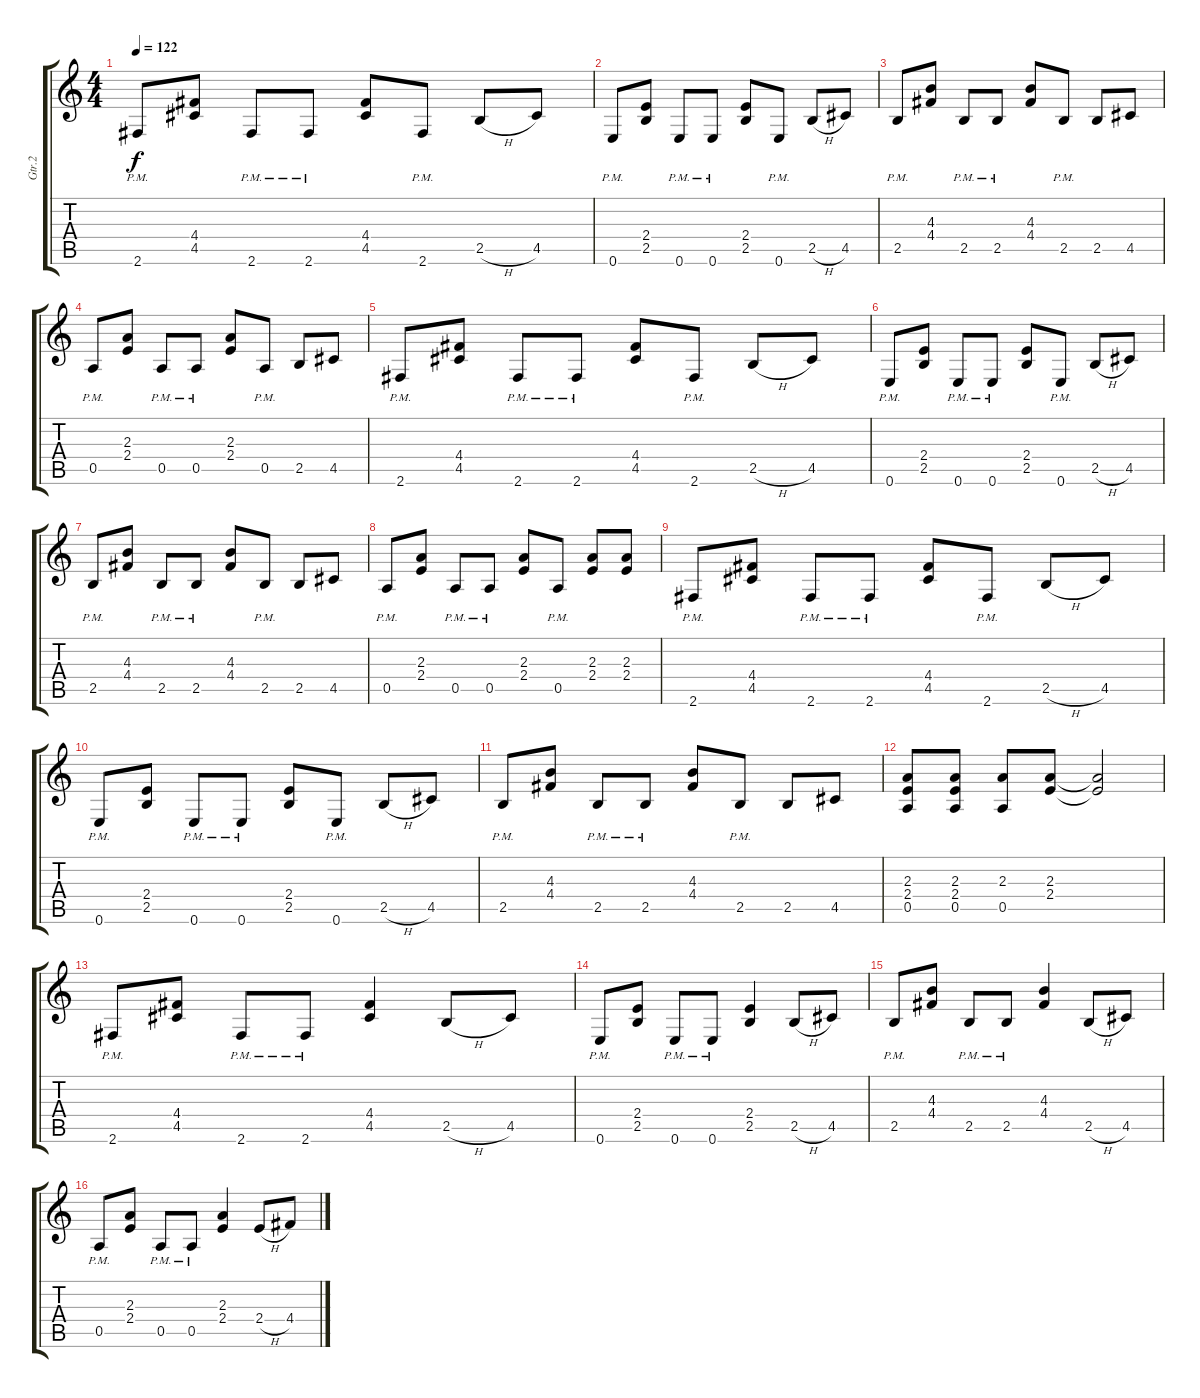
\track ("Gtr.2" "Gtr.2") {instrument overdrivenguitar}
\staff {score tabs}
\tuning (E4 B3 G3 D3 A2 E2) {hide}
\ts (4 4)
\tempo 122
\clef g2
\ks c
2.6{pm}.8{dy f} (4.4 4.5).8 2.6{pm}.8 2.6{pm}.8 (4.4 4.5).8 2.6{pm}.8 2.5{h}.8 4.5.8 |
0.6{pm}.8 (2.4 2.5).8 0.6{pm}.8 0.6{pm}.8 (2.4 2.5).8 0.6{pm}.8 2.5{h}.8 4.5.8 |
2.5{pm}.8 (4.3 4.4).8 2.5{pm}.8 2.5{pm}.8 (4.3 4.4).8 2.5{pm}.8 2.5.8 4.5.8 |
0.5{pm}.8 (2.3 2.4).8 0.5{pm}.8 0.5{pm}.8 (2.3 2.4).8 0.5{pm}.8 2.5.8 4.5.8 |
2.6{pm}.8 (4.4 4.5).8 2.6{pm}.8 2.6{pm}.8 (4.4 4.5).8 2.6{pm}.8 2.5{h}.8 4.5.8 |
0.6{pm}.8 (2.4 2.5).8 0.6{pm}.8 0.6{pm}.8 (2.4 2.5).8 0.6{pm}.8 2.5{h}.8 4.5.8 |
2.5{pm}.8 (4.3 4.4).8 2.5{pm}.8 2.5{pm}.8 (4.3 4.4).8 2.5{pm}.8 2.5.8 4.5.8 |
0.5{pm}.8 (2.3 2.4).8 0.5{pm}.8 0.5{pm}.8 (2.3 2.4).8 0.5{pm}.8 (2.3 2.4).8 (2.3 2.4).8 |
2.6{pm}.8 (4.4 4.5).8 2.6{pm}.8 2.6{pm}.8 (4.4 4.5).8 2.6{pm}.8 2.5{h}.8 4.5.8 |
0.6{pm}.8 (2.4 2.5).8 0.6{pm}.8 0.6{pm}.8 (2.4 2.5).8 0.6{pm}.8 2.5{h}.8 4.5.8 |
2.5{pm}.8 (4.3 4.4).8 2.5{pm}.8 2.5{pm}.8 (4.3 4.4).8 2.5{pm}.8 2.5.8 4.5.8 |
(2.3 2.4 0.5).8 (2.3 2.4 0.5).8 (2.3 0.5).8 (2.3 2.4).8 (2.3{t} 2.4{t}).2 |
2.6{pm}.8 (4.4 4.5).8 2.6{pm}.8 2.6{pm}.8 (4.4 4.5).4 2.5{h}.8 4.5.8 |
0.6{pm}.8 (2.4 2.5).8 0.6{pm}.8 0.6{pm}.8 (2.4 2.5).4 2.5{h}.8 4.5.8 |
2.5{pm}.8 (4.3 4.4).8 2.5{pm}.8 2.5{pm}.8 (4.3 4.4).4 2.5{h}.8 4.5.8 |
0.5{pm}.8 (2.3 2.4).8 0.5{pm}.8 0.5{pm}.8 (2.3 2.4).4 2.4{h}.8 4.4.8
